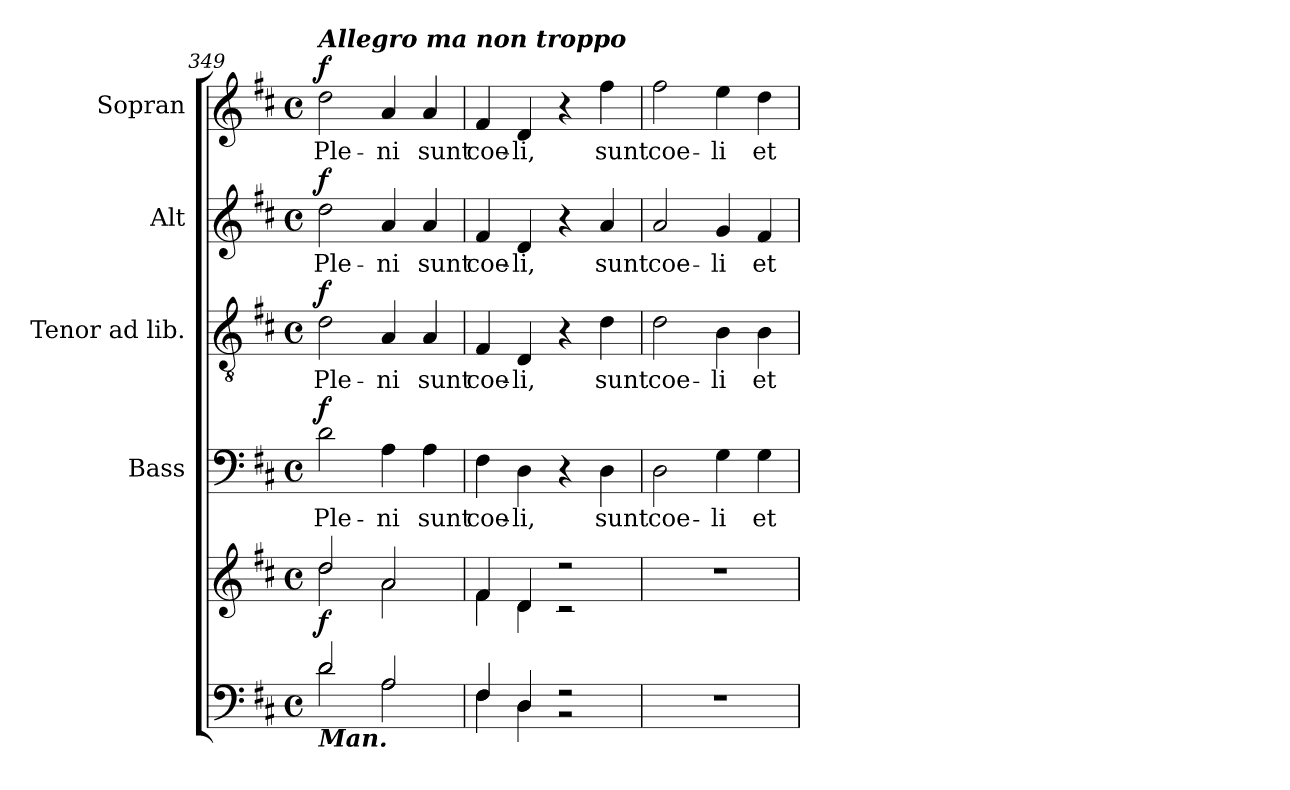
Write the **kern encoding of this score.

**kern	**kern	**dynam	**kern	**text	**dynam	**kern	**text	**dynam	**kern	**text	**dynam	**kern	**text	**dynam
*part5	*part5	*part5	*part4	*part4	*part4	*part3	*part3	*part3	*part2	*part2	*part2	*part1	*part1	*part1
*staff6	*staff5	*staff5/6	*staff4	*staff4	*staff4	*staff3	*staff3	*staff3	*staff2	*staff2	*staff2	*staff1	*staff1	*staff1
*	*	*	*I"Bass	*	*	*I"Tenor ad lib.	*	*	*I"Alt	*	*	*I"Sopran	*	*
*	*	*	*I'B.	*	*	*I'T.	*	*	*I'A.	*	*	*I'S.	*	*
*clefF4	*clefG2	*	*clefF4	*	*	*clefGv2	*	*	*clefG2	*	*	*clefG2	*	*
*k[f#c#]	*k[f#c#]	*	*k[f#c#]	*	*	*k[f#c#]	*	*	*k[f#c#]	*	*	*k[f#c#]	*	*
*D:	*D:	*	*D:	*	*	*D:	*	*	*D:	*	*	*D:	*	*
*M4/4	*M4/4	*	*M4/4	*	*	*M4/4	*	*	*M4/4	*	*	*M4/4	*	*
*met(c)	*met(c)	*	*met(c)	*	*	*met(c)	*	*	*met(c)	*	*	*met(c)	*	*
=349	=349	=349	=349	=349	=349	=349	=349	=349	=349	=349	=349	=349	=349	=349
*^	*^	*	*	*	*	*	*	*	*	*	*	*	*	*
!	!	!	!	!	!	!	!	!	!	!	!	!	!	!LO:TX:a:Bi:t=Allegro ma non troppo	!	!
!LO:TX:b:Bi:t=Man.	!	!	!	!	!	!	!	!	!	!	!	!	!	!	!	!
!	!	!	!	!LO:DY:b	!	!LO:LY:b	!LO:DY:a	!	!LO:LY:b	!LO:DY:a	!	!LO:LY:b	!LO:DY:a	!	!LO:LY:b	!LO:DY:a
2d/	2d\	2dd/	2dd\	f	2d\	Ple-	f	2d\	Ple-	f	2dd\	Ple-	f	2dd\	Ple-	f
!	!	!	!	!	!	!LO:LY:b	!	!	!LO:LY:b	!	!	!LO:LY:b	!	!	!LO:LY:b	!
2A/	2A\	2a/	2a\	.	4A\	-ni	.	4A/	-ni	.	4a/	-ni	.	4a/	-ni	.
!	!	!	!	!	!	!LO:LY:b	!	!	!LO:LY:b	!	!	!LO:LY:b	!	!	!LO:LY:b	!
.	.	.	.	.	4A\	sunt	.	4A/	sunt	.	4a/	sunt	.	4a/	sunt	.
=350	=350	=350	=350	=350	=350	=350	=350	=350	=350	=350	=350	=350	=350	=350	=350	=350
!	!	!	!	!	!	!LO:LY:b	!	!	!LO:LY:b	!	!	!LO:LY:b	!	!	!LO:LY:b	!
4F#/	4F#\	4f#/	4f#\	.	4F#\	coe-	.	4F#/	coe-	.	4f#/	coe-	.	4f#/	coe-	.
!	!	!	!	!	!	!LO:LY:b	!	!	!LO:LY:b	!	!	!LO:LY:b	!	!	!LO:LY:b	!
4D/	4D\	4d/	4d\	.	4D\	-li,	.	4D/	-li,	.	4d/	-li,	.	4d/	-li,	.
2r	2r	2r	2r	.	4r	.	.	4r	.	.	4r	.	.	4r	.	.
!	!	!	!	!	!	!LO:LY:b	!	!	!LO:LY:b	!	!	!LO:LY:b	!	!	!LO:LY:b	!
.	.	.	.	.	4D\	sunt	.	4d\	sunt	.	4a/	sunt	.	4ff#\	sunt	.
*v	*v	*	*	*	*	*	*	*	*	*	*	*	*	*	*	*
*	*v	*v	*	*	*	*	*	*	*	*	*	*	*	*	*
=351	=351	=351	=351	=351	=351	=351	=351	=351	=351	=351	=351	=351	=351	=351
!	!	!	!	!LO:LY:b	!	!	!LO:LY:b	!	!	!LO:LY:b	!	!	!LO:LY:b	!
1r	1r	.	2D\	coe-	.	2d\	coe-	.	2a/	coe-	.	2ff#\	coe-	.
!	!	!	!	!LO:LY:b	!	!	!LO:LY:b	!	!	!LO:LY:b	!	!	!LO:LY:b	!
.	.	.	4G\	-li	.	4B\	-li	.	4g/	-li	.	4ee\	-li	.
!	!	!	!	!LO:LY:b	!	!	!LO:LY:b	!	!	!LO:LY:b	!	!	!LO:LY:b	!
.	.	.	4G\	et	.	4B\	et	.	4f#/	et	.	4dd\	et	.
=	=	=	=	=	=	=	=	=	=	=	=	=	=	=
*-	*-	*-	*-	*-	*-	*-	*-	*-	*-	*-	*-	*-	*-	*-
